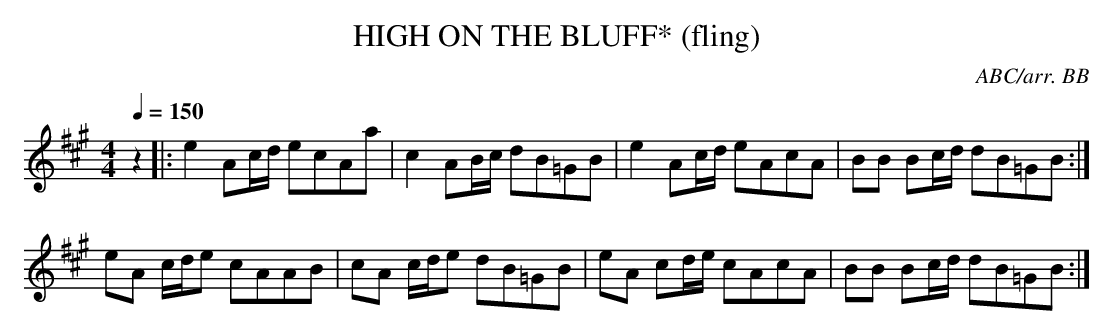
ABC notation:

X:1
T:HIGH ON THE BLUFF* (fling)
C:ABC/arr. BB
Y:"highland fling" Note 8/8, not 16/16.s
L:1/8 % dotted rhythm
Q:1/4=150
M:4/4
K:A
z2|:e2 Ac/d/ ecAa|c2 AB/c/ dB=GB|e2 Ac/d/ eAcA|BB Bc/d/ dB=GB :|
eA c/d/e cAAB|cA c/d/e dB=GB|eA cd/e/ cAcA|BB Bc/d/ dB=GB :|
